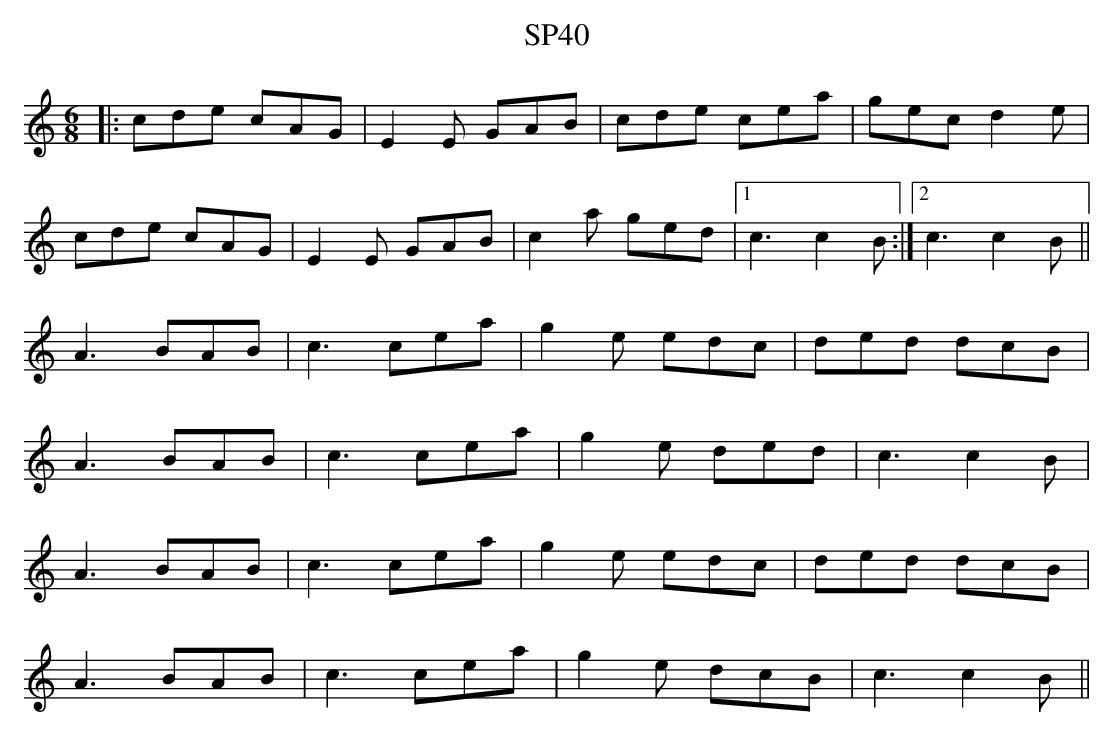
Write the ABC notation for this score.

X:1
T: SP40
M: 6/8
L: 1/8
K: Cmaj
|:cde cAG|E2 E GAB|cde cea|gec d2 e|
cde cAG|E2 E GAB|c2 a ged|1 c3 c2 B:|2 c3 c2 B||
A3 BAB|c3 cea|g2 e edc|ded dcB|
A3 BAB|c3 cea|g2 e ded|c3 c2 B|
A3 BAB|c3 cea|g2 e edc|ded dcB|
A3 BAB|c3 cea|g2 e dcB|c3 c2 B||
